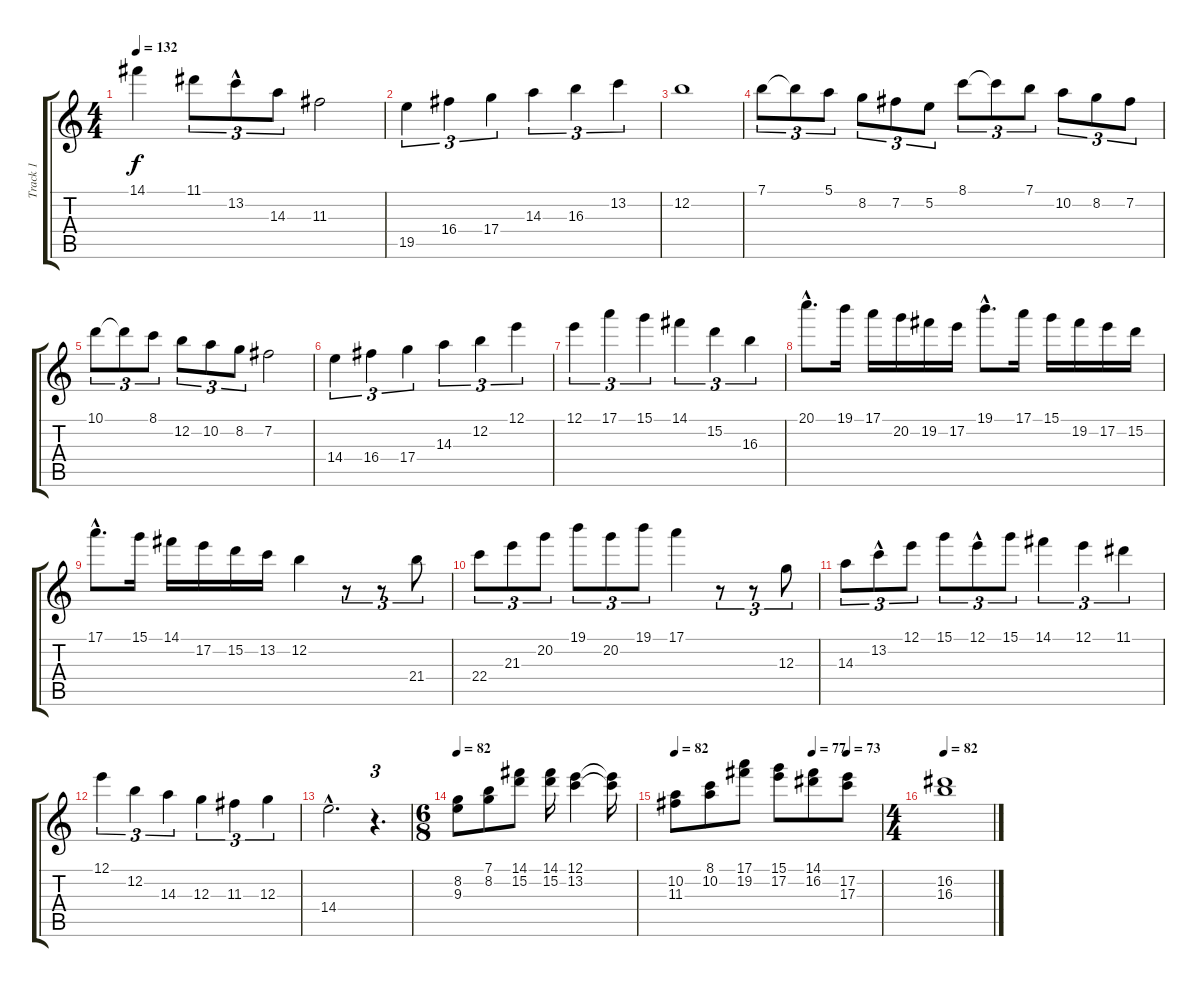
\track ("Track 1" "Track 1") {instrument overdrivenguitar}
\staff {score tabs}
\tuning (E4 B3 G3 D3 A2 E2) {hide}
\ts (4 4)
\tempo 132
\clef g2
\ks c
14.1.4{dy f} 11.1.8{tu (3 2)} 13.2{hac}.8{tu (3 2)} 14.3.8{tu (3 2)} 11.3.2 |
19.5.4{tu (3 2)} 16.4.4{tu (3 2)} 17.4.4{tu (3 2)} 14.3.4{tu (3 2)} 16.3.4{tu (3 2)} 13.2.4{tu (3 2)} |
12.2.1 |
7.1.8{tu (3 2)} 7.1{t}.8{tu (3 2)} 5.1.8{tu (3 2)} 8.2.8{tu (3 2)} 7.2.8{tu (3 2)} 5.2.8{tu (3 2)} 8.1.8{tu (3 2)} 8.1{t}.8{tu (3 2)} 7.1.8{tu (3 2)} 10.2.8{tu (3 2)} 8.2.8{tu (3 2)} 7.2.8{tu (3 2)} |
10.1.8{tu (3 2)} 10.1{t}.8{tu (3 2)} 8.1.8{tu (3 2)} 12.2.8{tu (3 2)} 10.2.8{tu (3 2)} 8.2.8{tu (3 2)} 7.2.2 |
14.4.4{tu (3 2)} 16.4.4{tu (3 2)} 17.4.4{tu (3 2)} 14.3.4{tu (3 2)} 12.2.4{tu (3 2)} 12.1.4{tu (3 2)} |
12.1.4{tu (3 2)} 17.1.4{tu (3 2)} 15.1.4{tu (3 2)} 14.1.4{tu (3 2)} 15.2.4{tu (3 2)} 16.3.4{tu (3 2)} |
20.1{hac}.8{d} 19.1.16 17.1.16 20.2.16 19.2.16 17.2.16 19.1{hac}.8{d} 17.1.16 15.1.16 19.2.16 17.2.16 15.2.16 |
17.1{hac}.8{d} 15.1.16 14.1.16 17.2.16 15.2.16 13.2.16 12.2.4 r.8{tu (3 2)} r.8{tu (3 2)} 21.4.8{tu (3 2)} |
22.4.8{tu (3 2)} 21.3.8{tu (3 2)} 20.2.8{tu (3 2)} 19.1.8{tu (3 2)} 20.2.8{tu (3 2)} 19.1.8{tu (3 2)} 17.1.4 r.8{tu (3 2)} r.8{tu (3 2)} 12.3.8{tu (3 2)} |
14.3.8{tu (3 2)} 13.2{hac}.8{tu (3 2)} 12.1.8{tu (3 2)} 15.1.8{tu (3 2)} 12.1{hac}.8{tu (3 2)} 15.1.8{tu (3 2)} 14.1.4{tu (3 2)} 12.1.4{tu (3 2)} 11.1.4{tu (3 2)} |
12.1.4{tu (3 2)} 12.2.4{tu (3 2)} 14.3.4{tu (3 2)} 12.3.4{tu (3 2)} 11.3.4{tu (3 2)} 12.3.4{tu (3 2)} |
14.4{hac}.2{d} r.4{d tu (3 2)} |
\ts (6 8)
\tempo 82
(8.2 9.3).8 (7.1 8.2).8 (14.1 15.2).8 (14.1 15.2).16 (12.1 13.2).4 (12.1{t} 13.2{t}).16 |
\tempo 82
\tempo (77 0.6666666666666666)
\tempo (73 0.8333333333333334)
(10.2 11.3).8 (8.1 10.2).8 (17.1 19.2).8 (15.1 17.2).8 (14.1 16.2).8 (17.2 17.3).8 |
\ts (4 4)
\tempo 82
(16.2 16.3).1
